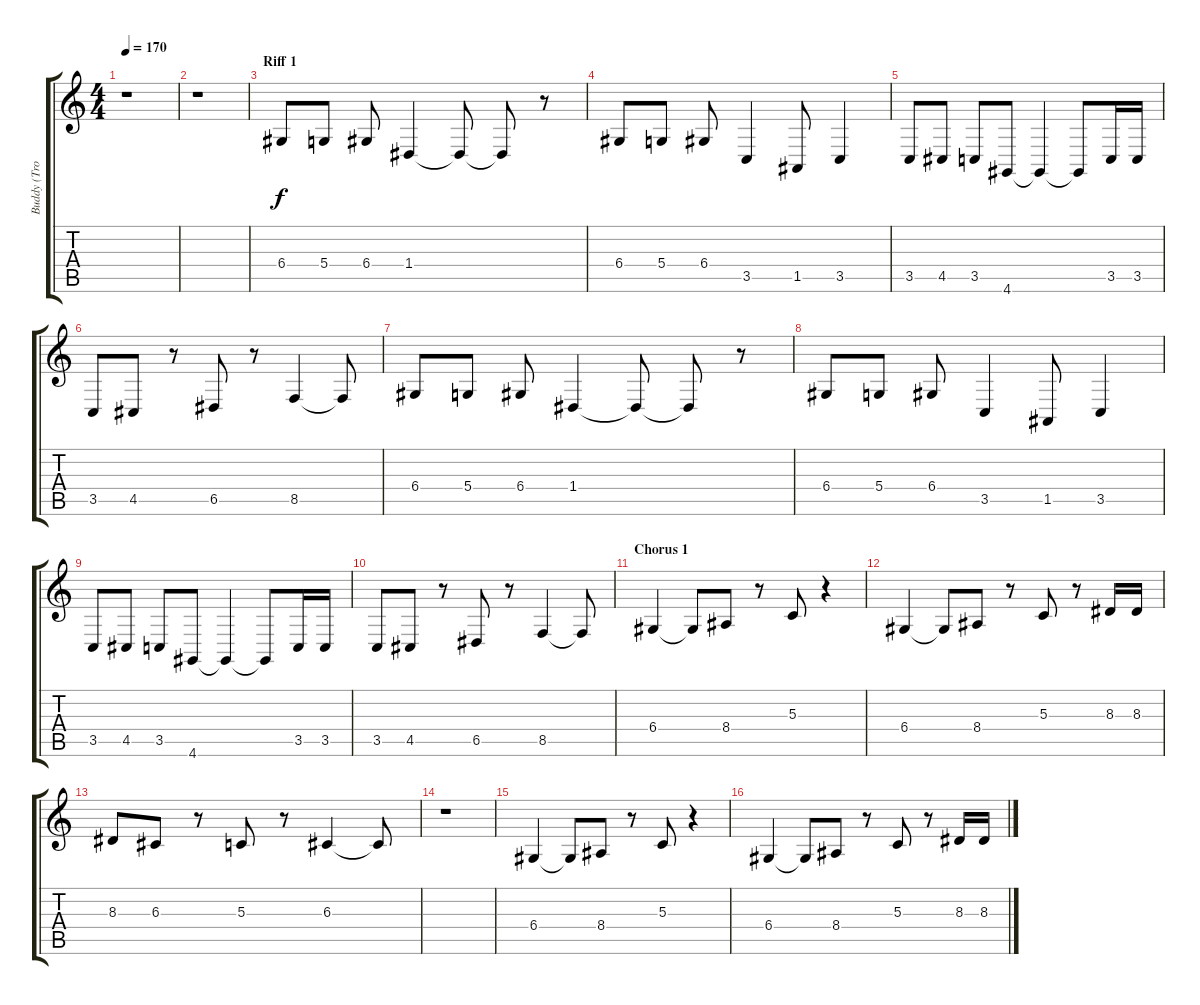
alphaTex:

\track ("Buddy (Trombone)" "Buddy (Tro") {instrument trombone}
\staff {score tabs}
\tuning (E4 B3 G3 D3 A2 E2) {hide}
\ts (4 4)
\tempo 170
\clef g2
\ks c
r.1{dy f} |
r.1 |
\section ("" "Riff 1")
6.4.8 5.4.8 6.4.8 1.4.4 1.4{t}.8 1.4{t}.8 r.8 |
6.4.8 5.4.8 6.4.8 3.5.4 1.5.8 3.5.4 |
3.5.8 4.5.8 3.5.8 4.6.8 4.6{t}.4 4.6{t}.8 3.5.16 3.5.16 |
3.5.8 4.5.8 r.8 6.5.8 r.8 8.5.4 8.5{t}.8 |
6.4.8 5.4.8 6.4.8 1.4.4 1.4{t}.8 1.4{t}.8 r.8 |
6.4.8 5.4.8 6.4.8 3.5.4 1.5.8 3.5.4 |
3.5.8 4.5.8 3.5.8 4.6.8 4.6{t}.4 4.6{t}.8 3.5.16 3.5.16 |
3.5.8 4.5.8 r.8 6.5.8 r.8 8.5.4 8.5{t}.8 |
\section ("" "Chorus 1")
6.4.4 6.4{t}.8 8.4.8 r.8 5.3.8 r.4 |
6.4.4 6.4{t}.8 8.4.8 r.8 5.3.8 r.8 8.3.16 8.3.16 |
8.3.8 6.3.8 r.8 5.3.8 r.8 6.3.4 6.3{t}.8 |
r.1 |
6.4.4 6.4{t}.8 8.4.8 r.8 5.3.8 r.4 |
6.4.4 6.4{t}.8 8.4.8 r.8 5.3.8 r.8 8.3.16 8.3.16
